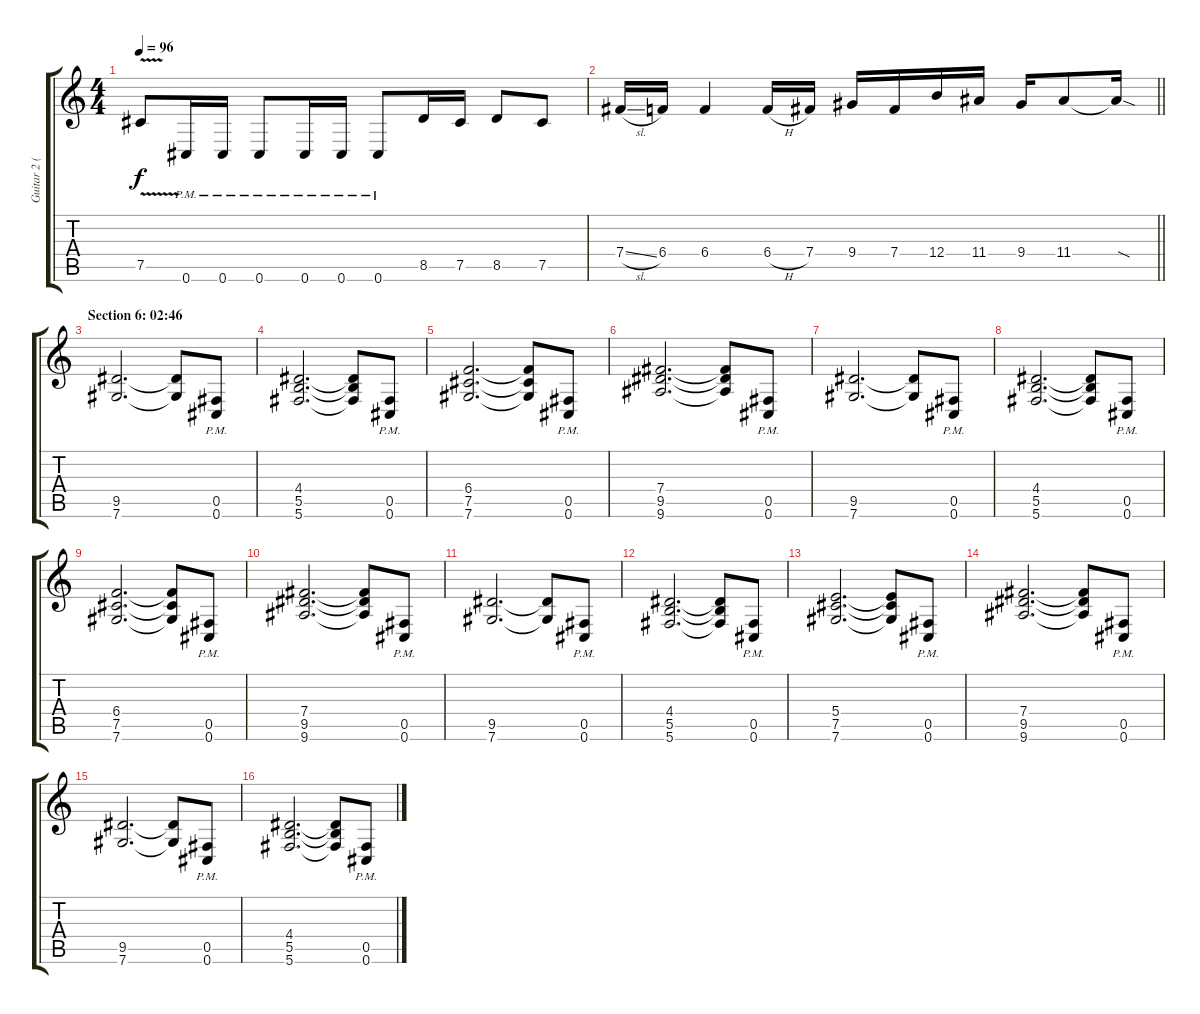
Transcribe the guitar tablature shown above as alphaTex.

\track ("Guitar 2 (Distortion)" "Guitar 2 (") {instrument distortionguitar}
\staff {score tabs}
\tuning (Db4 Ab3 E3 B2 Gb2 Db2) {hide}
\ts (4 4)
\tempo 96
\clef g2
\ks c
7.5{v}.8{dy f} 0.6{pm}.16 0.6{pm}.16 0.6{pm}.8 0.6{pm}.16 0.6{pm}.16 0.6{pm}.8 8.5.16 7.5.16 8.5.8 7.5.8 |
\barLineRight lightlight
7.4{sl}.16 6.4.16 6.4.4 6.4{h}.16 7.4.16 9.4.16 7.4.16 12.4.16 11.4.16 9.4.16 11.4.8 11.4{sod t}.16 |
\section ("" "Section 6: 02:46")
(9.5 7.6).2{d} (9.5{t} 7.6{t}).8 (0.5{pm} 0.6{pm}).8 |
(4.4 5.5 5.6).2{d} (4.4{t} 5.5{t} 5.6{t}).8 (0.5{pm} 0.6{pm}).8 |
(6.4 7.5 7.6).2{d} (6.4{t} 7.5{t} 7.6{t}).8 (0.5{pm} 0.6{pm}).8 |
(7.4 9.5 9.6).2{d} (7.4{t} 9.5{t} 9.6{t}).8 (0.5{pm} 0.6{pm}).8 |
(9.5 7.6).2{d} (9.5{t} 7.6{t}).8 (0.5{pm} 0.6{pm}).8 |
(4.4 5.5 5.6).2{d} (4.4{t} 5.5{t} 5.6{t}).8 (0.5{pm} 0.6{pm}).8 |
(6.4 7.5 7.6).2{d} (6.4{t} 7.5{t} 7.6{t}).8 (0.5{pm} 0.6{pm}).8 |
(7.4 9.5 9.6).2{d} (7.4{t} 9.5{t} 9.6{t}).8 (0.5{pm} 0.6{pm}).8 |
(9.5 7.6).2{d} (9.5{t} 7.6{t}).8 (0.5{pm} 0.6{pm}).8 |
(4.4 5.5 5.6).2{d} (4.4{t} 5.5{t} 5.6{t}).8 (0.5{pm} 0.6{pm}).8 |
(5.4 7.5 7.6).2{d} (5.4{t} 7.5{t} 7.6{t}).8 (0.5{pm} 0.6{pm}).8 |
(7.4 9.5 9.6).2{d} (7.4{t} 9.5{t} 9.6{t}).8 (0.5{pm} 0.6{pm}).8 |
(9.5 7.6).2{d} (9.5{t} 7.6{t}).8 (0.5{pm} 0.6{pm}).8 |
(4.4 5.5 5.6).2{d} (4.4{t} 5.5{t} 5.6{t}).8 (0.5{pm} 0.6{pm}).8
